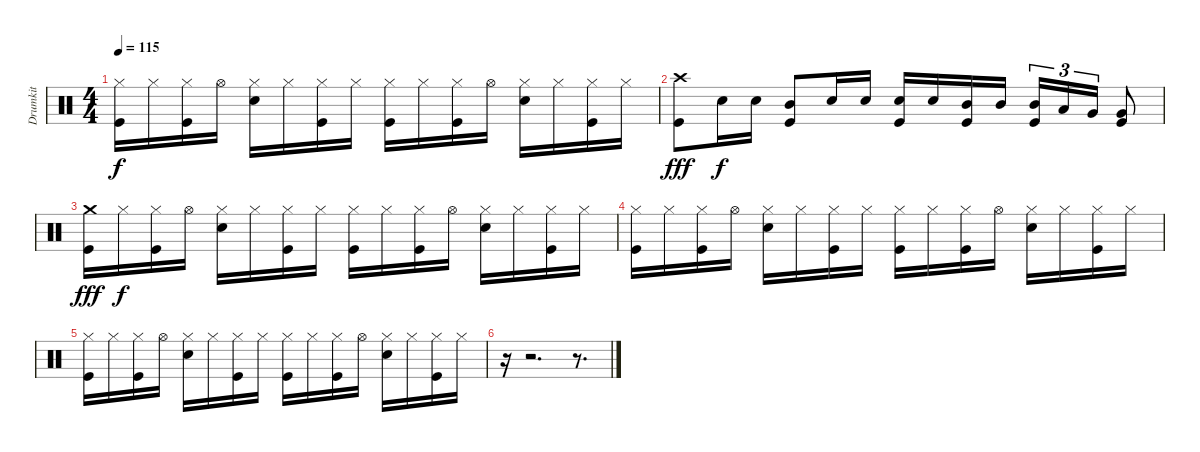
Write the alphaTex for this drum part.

\track ("Drumkit" "Drumkit") {instrument percussion}
\staff {score}
\articulation defaults
\ts (4 4)
\tempo 115
\clef neutral
\ks c
("Hi-Hat (closed)" "Kick (hit)").16{dy f} "Hi-Hat (closed)".16 ("Hi-Hat (closed)" "Kick (hit)").16 "Hi-Hat (open)".16 ("Hi-Hat (closed)" "Snare (hit) 2").16 "Hi-Hat (closed)".16 ("Hi-Hat (closed)" "Kick (hit)").16 "Hi-Hat (closed)".16 ("Hi-Hat (closed)" "Kick (hit)").16 "Hi-Hat (closed)".16 ("Hi-Hat (closed)" "Kick (hit)").16 "Hi-Hat (open)".16 ("Hi-Hat (closed)" "Snare (hit) 2").16 "Hi-Hat (closed)".16 ("Hi-Hat (closed)" "Kick (hit)").16 "Hi-Hat (closed)".16 |
("Crash high (hit)" "Kick (hit)").8{dy fff} "Snare (hit) 2".16{dy f} "Snare (hit) 2".16 ("Mid Tom (hit)" "Kick (hit)").8 "Snare (hit) 2".16 "Snare (hit) 2".16 ("Snare (hit) 2" "Kick (hit)").16 "Snare (hit) 2".16 ("Mid Tom (hit)" "Kick (hit)").16 "Mid Tom (hit)".16 ("Mid Tom (hit)" "Kick (hit)").16{tu (3 2)} "Low Tom (hit)".16{tu (3 2)} "Very Low Tom (hit)".16{tu (3 2)} ("Very Low Tom (hit)" "Kick (hit)").8 |
("Crash medium (hit)" "Kick (hit)").16{dy fff} "Hi-Hat (closed)".16{dy f} ("Hi-Hat (closed)" "Kick (hit)").16 "Hi-Hat (open)".16 ("Hi-Hat (closed)" "Snare (hit) 2").16 "Hi-Hat (closed)".16 ("Hi-Hat (closed)" "Kick (hit)").16 "Hi-Hat (closed)".16 ("Hi-Hat (closed)" "Kick (hit)").16 "Hi-Hat (closed)".16 ("Hi-Hat (closed)" "Kick (hit)").16 "Hi-Hat (open)".16 ("Hi-Hat (closed)" "Snare (hit) 2").16 "Hi-Hat (closed)".16 ("Hi-Hat (closed)" "Kick (hit)").16 "Hi-Hat (closed)".16 |
("Hi-Hat (closed)" "Kick (hit)").16 "Hi-Hat (closed)".16 ("Hi-Hat (closed)" "Kick (hit)").16 "Hi-Hat (open)".16 ("Hi-Hat (closed)" "Snare (hit) 2").16 "Hi-Hat (closed)".16 ("Hi-Hat (closed)" "Kick (hit)").16 "Hi-Hat (closed)".16 ("Hi-Hat (closed)" "Kick (hit)").16 "Hi-Hat (closed)".16 ("Hi-Hat (closed)" "Kick (hit)").16 "Hi-Hat (open)".16 ("Hi-Hat (closed)" "Snare (hit) 2").16 "Hi-Hat (closed)".16 ("Hi-Hat (closed)" "Kick (hit)").16 "Hi-Hat (closed)".16 |
("Hi-Hat (closed)" "Kick (hit)").16 "Hi-Hat (closed)".16 ("Hi-Hat (closed)" "Kick (hit)").16 "Hi-Hat (open)".16 ("Hi-Hat (closed)" "Snare (hit) 2").16 "Hi-Hat (closed)".16 ("Hi-Hat (closed)" "Kick (hit)").16 "Hi-Hat (closed)".16 ("Hi-Hat (closed)" "Kick (hit)").16 "Hi-Hat (closed)".16 ("Hi-Hat (closed)" "Kick (hit)").16 "Hi-Hat (open)".16 ("Hi-Hat (closed)" "Snare (hit) 2").16 "Hi-Hat (closed)".16 ("Hi-Hat (closed)" "Kick (hit)").16 "Hi-Hat (closed)".16 |
r.16 r.2{d} r.8{d}
